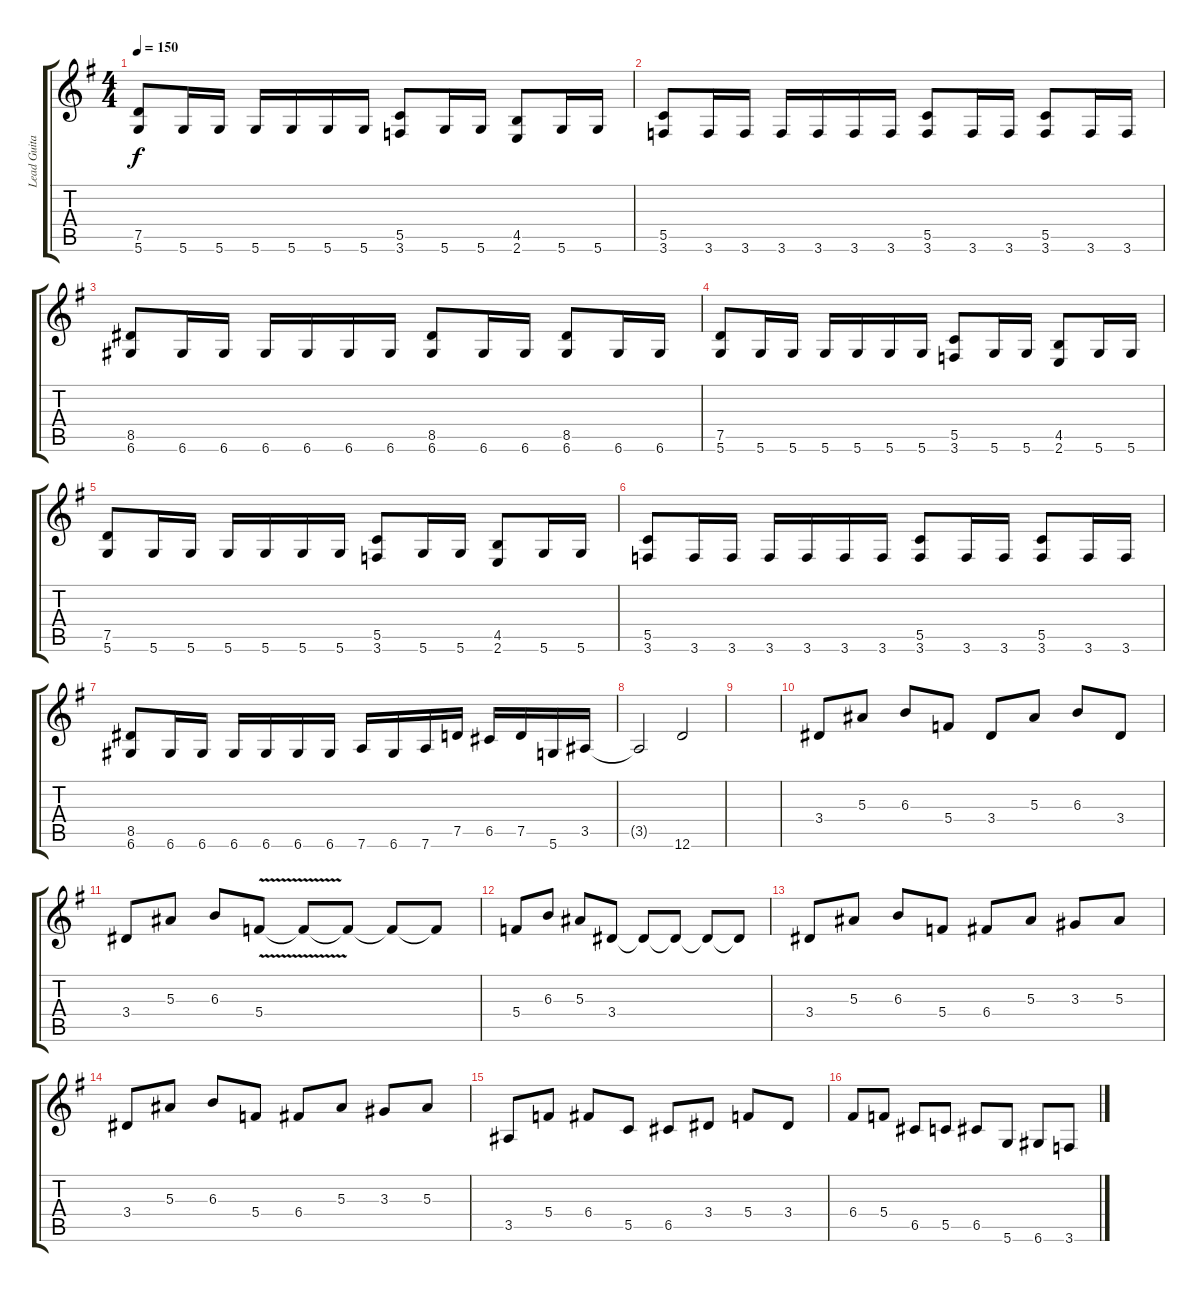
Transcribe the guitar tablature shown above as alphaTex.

\track ("Lead Guitar" "Lead Guita") {instrument distortionguitar}
\staff {score tabs}
\tuning (D4 A3 F3 C3 G2 D2) {hide}
\ts (4 4)
\tempo 150
\clef g2
\ks g
(7.5 5.6).8{dy f} 5.6.16 5.6.16 5.6.16 5.6.16 5.6.16 5.6.16 (5.5 3.6).8 5.6.16 5.6.16 (4.5 2.6).8 5.6.16 5.6.16 |
(5.5 3.6).8 3.6.16 3.6.16 3.6.16 3.6.16 3.6.16 3.6.16 (5.5 3.6).8 3.6.16 3.6.16 (5.5 3.6).8 3.6.16 3.6.16 |
(8.5 6.6).8 6.6.16 6.6.16 6.6.16 6.6.16 6.6.16 6.6.16 (8.5 6.6).8 6.6.16 6.6.16 (8.5 6.6).8 6.6.16 6.6.16 |
(7.5 5.6).8 5.6.16 5.6.16 5.6.16 5.6.16 5.6.16 5.6.16 (5.5 3.6).8 5.6.16 5.6.16 (4.5 2.6).8 5.6.16 5.6.16 |
(7.5 5.6).8 5.6.16 5.6.16 5.6.16 5.6.16 5.6.16 5.6.16 (5.5 3.6).8 5.6.16 5.6.16 (4.5 2.6).8 5.6.16 5.6.16 |
(5.5 3.6).8 3.6.16 3.6.16 3.6.16 3.6.16 3.6.16 3.6.16 (5.5 3.6).8 3.6.16 3.6.16 (5.5 3.6).8 3.6.16 3.6.16 |
(8.5 6.6).8 6.6.16 6.6.16 6.6.16 6.6.16 6.6.16 6.6.16 7.6.16 6.6.16 7.6.16 7.5.16 6.5.16 7.5.16 5.6.16 3.5.16 |
3.5{t}.2{volume 14} 12.6.2 |
|
3.4.8 5.3.8 6.3.8 5.4.8 3.4.8 5.3.8 6.3.8 3.4.8 |
3.4.8 5.3.8 6.3.8 5.4{v}.8 5.4{t}.8 5.4{t}.8 5.4{t}.8 5.4{t}.8 |
5.4.8 6.3.8 5.3.8 3.4.8 3.4{t}.8 3.4{t}.8 3.4{t}.8 3.4{t}.8 |
3.4.8 5.3.8 6.3.8 5.4.8 6.4.8 5.3.8 3.3.8 5.3.8 |
3.4.8 5.3.8 6.3.8 5.4.8 6.4.8 5.3.8 3.3.8 5.3.8 |
3.5.8 5.4.8 6.4.8 5.5.8 6.5.8 3.4.8 5.4.8 3.4.8 |
6.4.8 5.4.8 6.5.8 5.5.8 6.5.8 5.6.8 6.6.8 3.6.8
